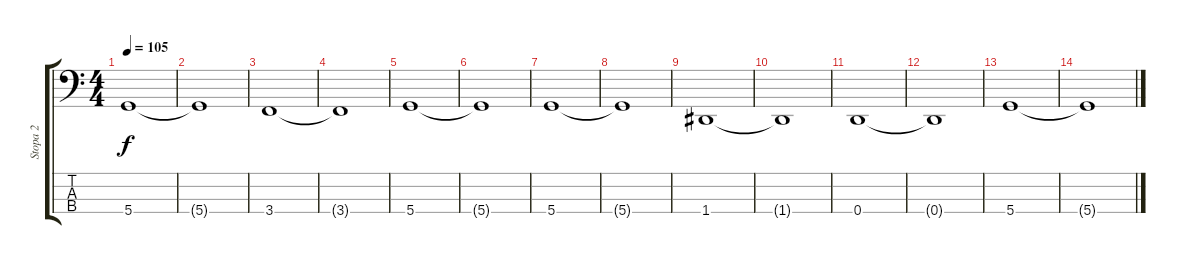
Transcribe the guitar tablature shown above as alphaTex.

\track ("Stopa 2" "Stopa 2") {instrument electricbassfinger}
\staff {score tabs}
\tuning (F2 C2 G1 D1) {hide}
\ts (4 4)
\tempo 105
\clef f4
\ks c
5.4.1{dy f} |
5.4{t}.1 |
3.4.1 |
3.4{t}.1 |
5.4.1 |
5.4{t}.1 |
5.4.1 |
5.4{t}.1 |
1.4.1 |
1.4{t}.1 |
0.4.1 |
0.4{t}.1 |
5.4.1 |
5.4{t}.1
